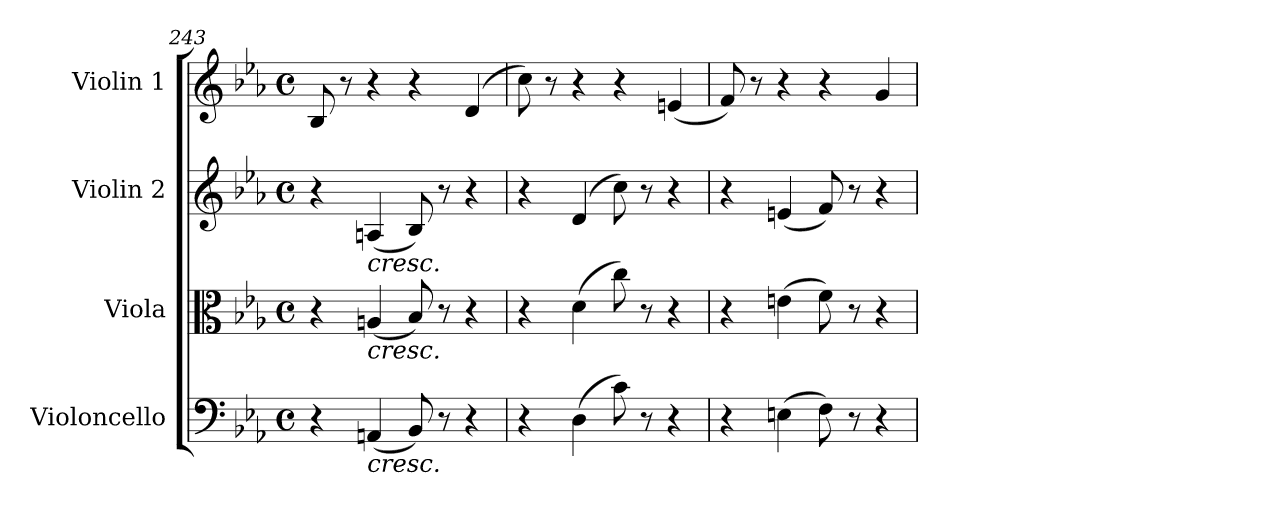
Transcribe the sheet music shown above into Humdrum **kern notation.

**kern	**kern	**kern	**kern
*part4	*part3	*part2	*part1
*staff4	*staff3	*staff2	*staff1
*I"Violoncello	*I"Viola	*I"Violin 2	*I"Violin 1
*I'Vc	*I'Vla	*I'Vln	*I'Vln
*clefF4	*clefC3	*clefG2	*clefG2
*k[b-e-a-]	*k[b-e-a-]	*k[b-e-a-]	*k[b-e-a-]
*M4/4	*M4/4	*M4/4	*M4/4
*met(c)	*met(c)	*met(c)	*met(c)
=243	=243	=243	=243
4r	4r	4r	8B-/
.	.	.	8r
!	!	!LO:TX:b:i:t=cresc.	!
!	!LO:TX:b:i:t=cresc.	!	!
!LO:TX:b:i:t=cresc.	!	!	!
(4AAn/	(4An/	(4An/	4r
8BB-/)	8B-/)	8B-/)	4r
8r	8r	8r	.
4r	4r	4r	(4d/
=244	=244	=244	=244
4r	4r	4r	8cc\)
.	.	.	8r
(4D\	(4d\	(4d/	4r
8c\)	8cc\)	8cc\)	4r
8r	8r	8r	.
4r	4r	4r	(4en/
=245	=245	=245	=245
4r	4r	4r	8f/)
.	.	.	8r
(4En\	(4en\	(4en/	4r
8F\)	8f\)	8f/)	4r
8r	8r	8r	.
4r	4r	4r	4g/
=	=	=	=
*-	*-	*-	*-
